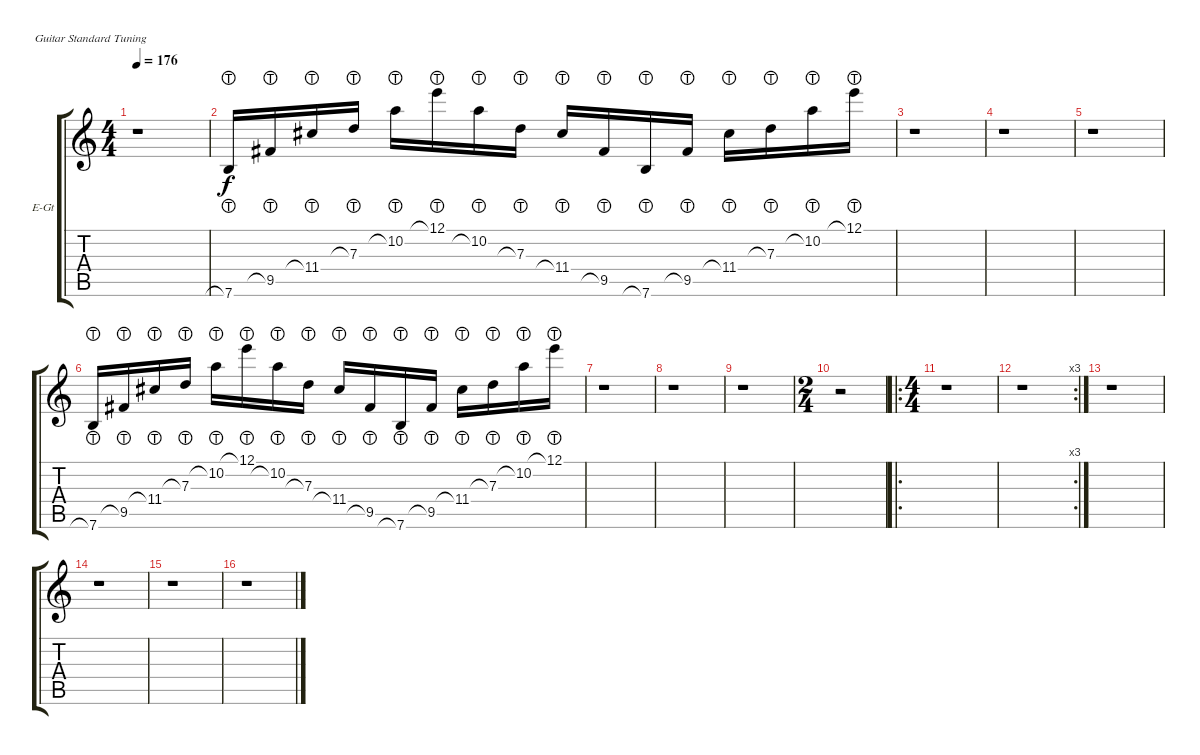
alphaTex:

\bracketExtendMode groupsimilarinstruments
\firstSystemTrackNameOrientation horizontal
\otherSystemsTrackNameOrientation horizontal
\track ("Riff A (left)" "E-Gt") {instrument distortionguitar}
\staff {score tabs}
\tuning (E4 B3 G3 D3 A2 E2)
\ts (4 4)
\tempo 176
\clef g2
\ks c
r.1{dy f} |
7.6{lht}.16 9.5{lht}.16 11.4{lht}.16 7.3{lht}.16 10.2{lht}.16 12.1{lht}.16 10.2{lht}.16 7.3{lht}.16 11.4{lht}.16 9.5{lht}.16 7.6{lht}.16 9.5{lht}.16 11.4{lht}.16 7.3{lht}.16 10.2{lht}.16 12.1{lht}.16 |
r.1 |
r.1 |
r.1 |
7.6{lht}.16 9.5{lht}.16 11.4{lht}.16 7.3{lht}.16 10.2{lht}.16 12.1{lht}.16 10.2{lht}.16 7.3{lht}.16 11.4{lht}.16 9.5{lht}.16 7.6{lht}.16 9.5{lht}.16 11.4{lht}.16 7.3{lht}.16 10.2{lht}.16 12.1{lht}.16 |
r.1 |
r.1 |
r.1 |
\ts (2 4)
\beaming (8 2 2)
r.2 |
\ro
\ts (4 4)
\beaming (8 2 2 2 2)
r.1 |
\rc 3
r.1 |
r.1 |
r.1 |
r.1 |
r.1
